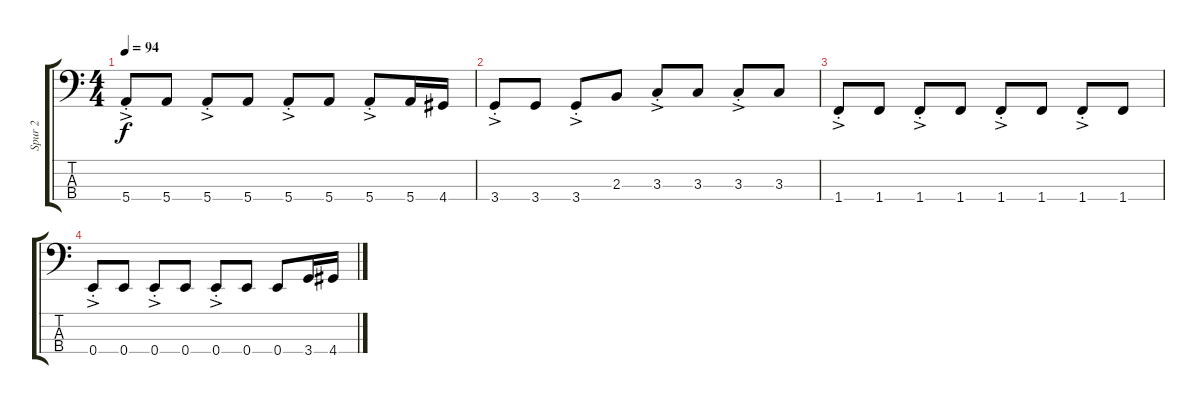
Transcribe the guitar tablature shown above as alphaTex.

\track ("Spur 2" "Spur 2") {instrument electricbassfinger}
\staff {score tabs}
\tuning (G2 D2 A1 E1) {hide}
\ts (4 4)
\tempo 94
\clef f4
\ks c
5.4{ac st}.8{dy f} 5.4.8 5.4{ac st}.8 5.4.8 5.4{ac st}.8 5.4.8 5.4{ac st}.8 5.4.16 4.4.16 |
3.4{ac st}.8 3.4.8 3.4{ac st}.8 2.3.8 3.3{ac st}.8 3.3.8 3.3{ac st}.8 3.3.8 |
1.4{ac st}.8 1.4.8 1.4{ac st}.8 1.4.8 1.4{ac st}.8 1.4.8 1.4{ac st}.8 1.4.8 |
0.4{ac st}.8 0.4.8 0.4{ac st}.8 0.4.8 0.4{ac st}.8 0.4.8 0.4.8 3.4.16 4.4.16
